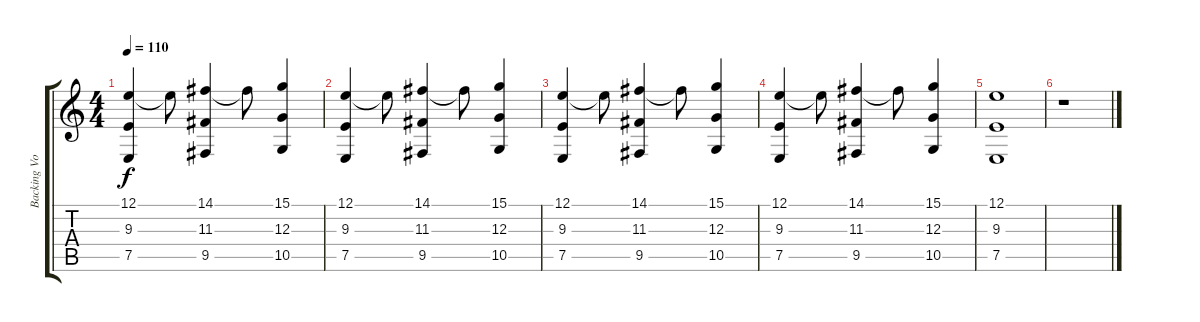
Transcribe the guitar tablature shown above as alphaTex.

\track ("Backing Vocals" "Backing Vo") {instrument bassoon}
\staff {score tabs}
\tuning (E4 B3 G3 D3 A2 E2) {hide}
\ts (4 4)
\tempo 110
\clef g2
\ks c
(12.1 9.3 7.5).4{dy f} 12.1{t}.8 (14.1 11.3 9.5).4 14.1{t}.8 (15.1 12.3 10.5).4 |
(12.1 9.3 7.5).4 12.1{t}.8 (14.1 11.3 9.5).4 14.1{t}.8 (15.1 12.3 10.5).4 |
(12.1 9.3 7.5).4 12.1{t}.8 (14.1 11.3 9.5).4 14.1{t}.8 (15.1 12.3 10.5).4 |
(12.1 9.3 7.5).4 12.1{t}.8 (14.1 11.3 9.5).4 14.1{t}.8 (15.1 12.3 10.5).4 |
(12.1 9.3 7.5).1 |
r.1
